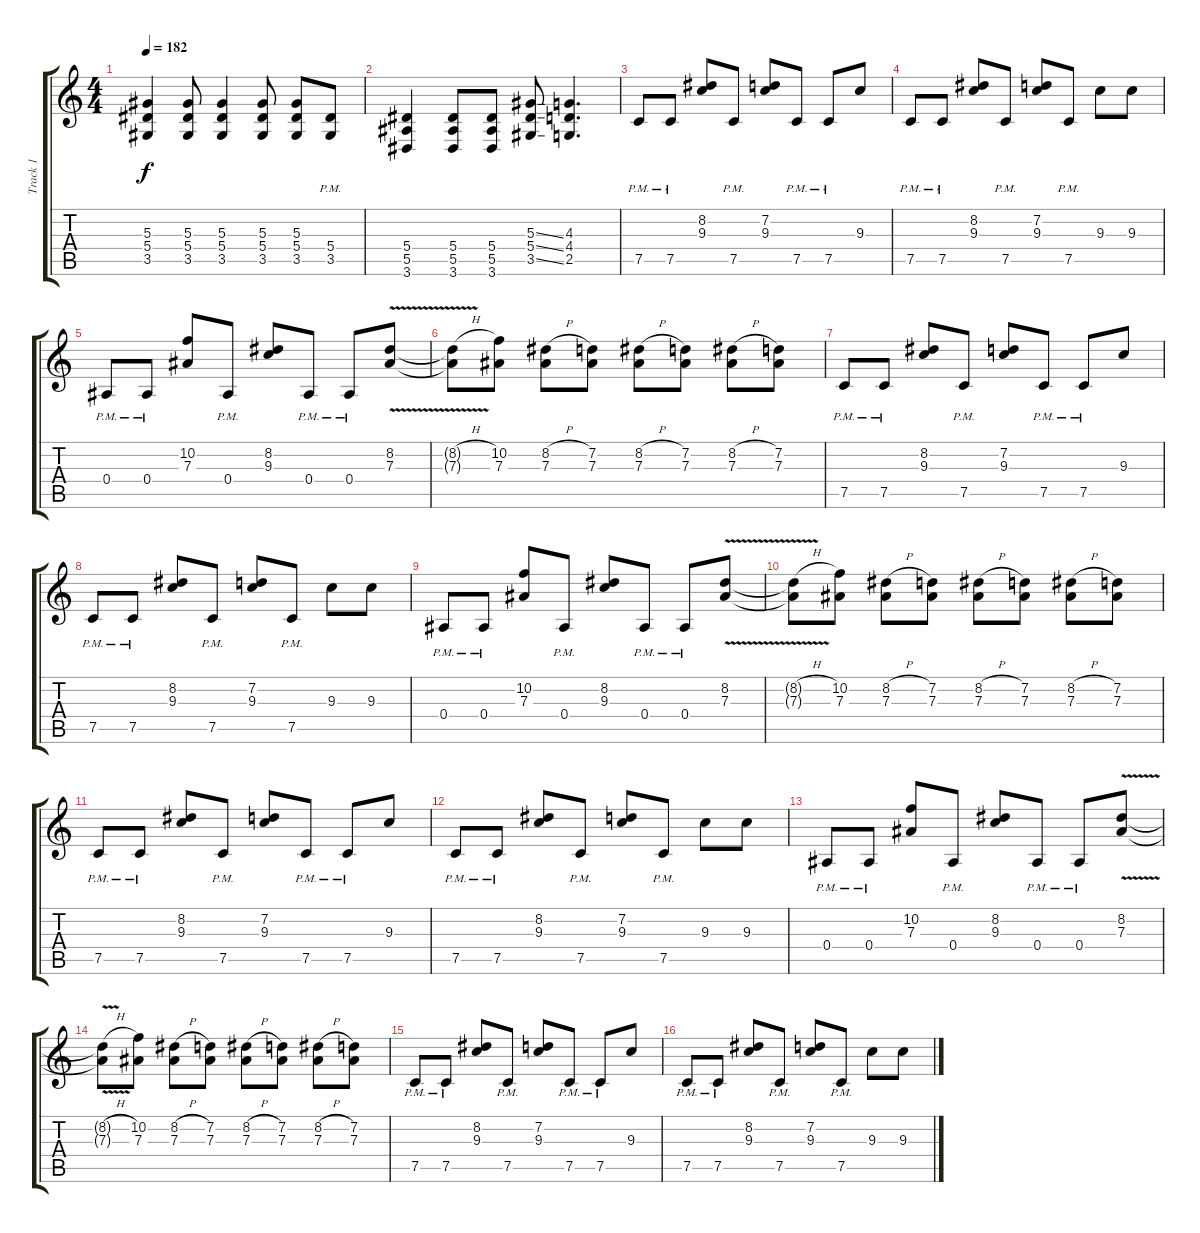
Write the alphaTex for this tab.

\track ("Track 1" "Track 1") {instrument distortionguitar}
\staff {score tabs}
\tuning (C4 G3 Eb3 Bb2 F2 C2) {hide}
\ts (4 4)
\tempo 182
\clef g2
\ks c
(5.3 5.4 3.5).4{dy f} (5.3 5.4 3.5).8 (5.3 5.4 3.5).4 (5.3 5.4 3.5).8 (5.3 5.4 3.5).8 (5.4{pm} 3.5).8 |
(5.4 5.5 3.6).4 (5.4 5.5 3.6).8 (5.4 5.5 3.6).8 (5.3{ss} 5.4{ss} 3.5{ss}).8 (4.3 4.4 2.5).4{d} |
7.5{pm}.8{balance 0} 7.5{pm}.8 (8.2 9.3).8 7.5{pm}.8 (7.2 9.3).8 7.5{pm}.8 7.5{pm}.8 9.3.8 |
7.5{pm}.8{balance 0} 7.5{pm}.8 (8.2 9.3).8 7.5{pm}.8 (7.2 9.3).8 7.5{pm}.8 9.3.8 9.3.8 |
0.4{pm}.8 0.4{pm}.8 (10.2 7.3).8 0.4{pm}.8 (8.2 9.3).8 0.4{pm}.8 0.4{pm}.8 (8.2{v} 7.3).8 |
(8.2{h t} 7.3{t}).8 (10.2 7.3).8 (8.2{h} 7.3).8 (7.2 7.3).8 (8.2{h} 7.3).8 (7.2 7.3).8 (8.2{h} 7.3).8 (7.2 7.3).8 |
7.5{pm}.8{balance 0} 7.5{pm}.8 (8.2 9.3).8 7.5{pm}.8 (7.2 9.3).8 7.5{pm}.8 7.5{pm}.8 9.3.8 |
7.5{pm}.8{balance 0} 7.5{pm}.8 (8.2 9.3).8 7.5{pm}.8 (7.2 9.3).8 7.5{pm}.8 9.3.8 9.3.8 |
0.4{pm}.8 0.4{pm}.8 (10.2 7.3).8 0.4{pm}.8 (8.2 9.3).8 0.4{pm}.8 0.4{pm}.8 (8.2{v} 7.3).8 |
(8.2{h t} 7.3{t}).8 (10.2 7.3).8 (8.2{h} 7.3).8 (7.2 7.3).8 (8.2{h} 7.3).8 (7.2 7.3).8 (8.2{h} 7.3).8 (7.2 7.3).8 |
7.5{pm}.8{balance 0} 7.5{pm}.8 (8.2 9.3).8 7.5{pm}.8 (7.2 9.3).8 7.5{pm}.8 7.5{pm}.8 9.3.8 |
7.5{pm}.8{balance 0} 7.5{pm}.8 (8.2 9.3).8 7.5{pm}.8 (7.2 9.3).8 7.5{pm}.8 9.3.8 9.3.8 |
0.4{pm}.8 0.4{pm}.8 (10.2 7.3).8 0.4{pm}.8 (8.2 9.3).8 0.4{pm}.8 0.4{pm}.8 (8.2{v} 7.3).8 |
(8.2{h t} 7.3{t}).8 (10.2 7.3).8 (8.2{h} 7.3).8 (7.2 7.3).8 (8.2{h} 7.3).8 (7.2 7.3).8 (8.2{h} 7.3).8 (7.2 7.3).8 |
7.5{pm}.8{balance 0} 7.5{pm}.8 (8.2 9.3).8 7.5{pm}.8 (7.2 9.3).8 7.5{pm}.8 7.5{pm}.8 9.3.8 |
7.5{pm}.8{balance 0} 7.5{pm}.8 (8.2 9.3).8 7.5{pm}.8 (7.2 9.3).8 7.5{pm}.8 9.3.8 9.3.8
